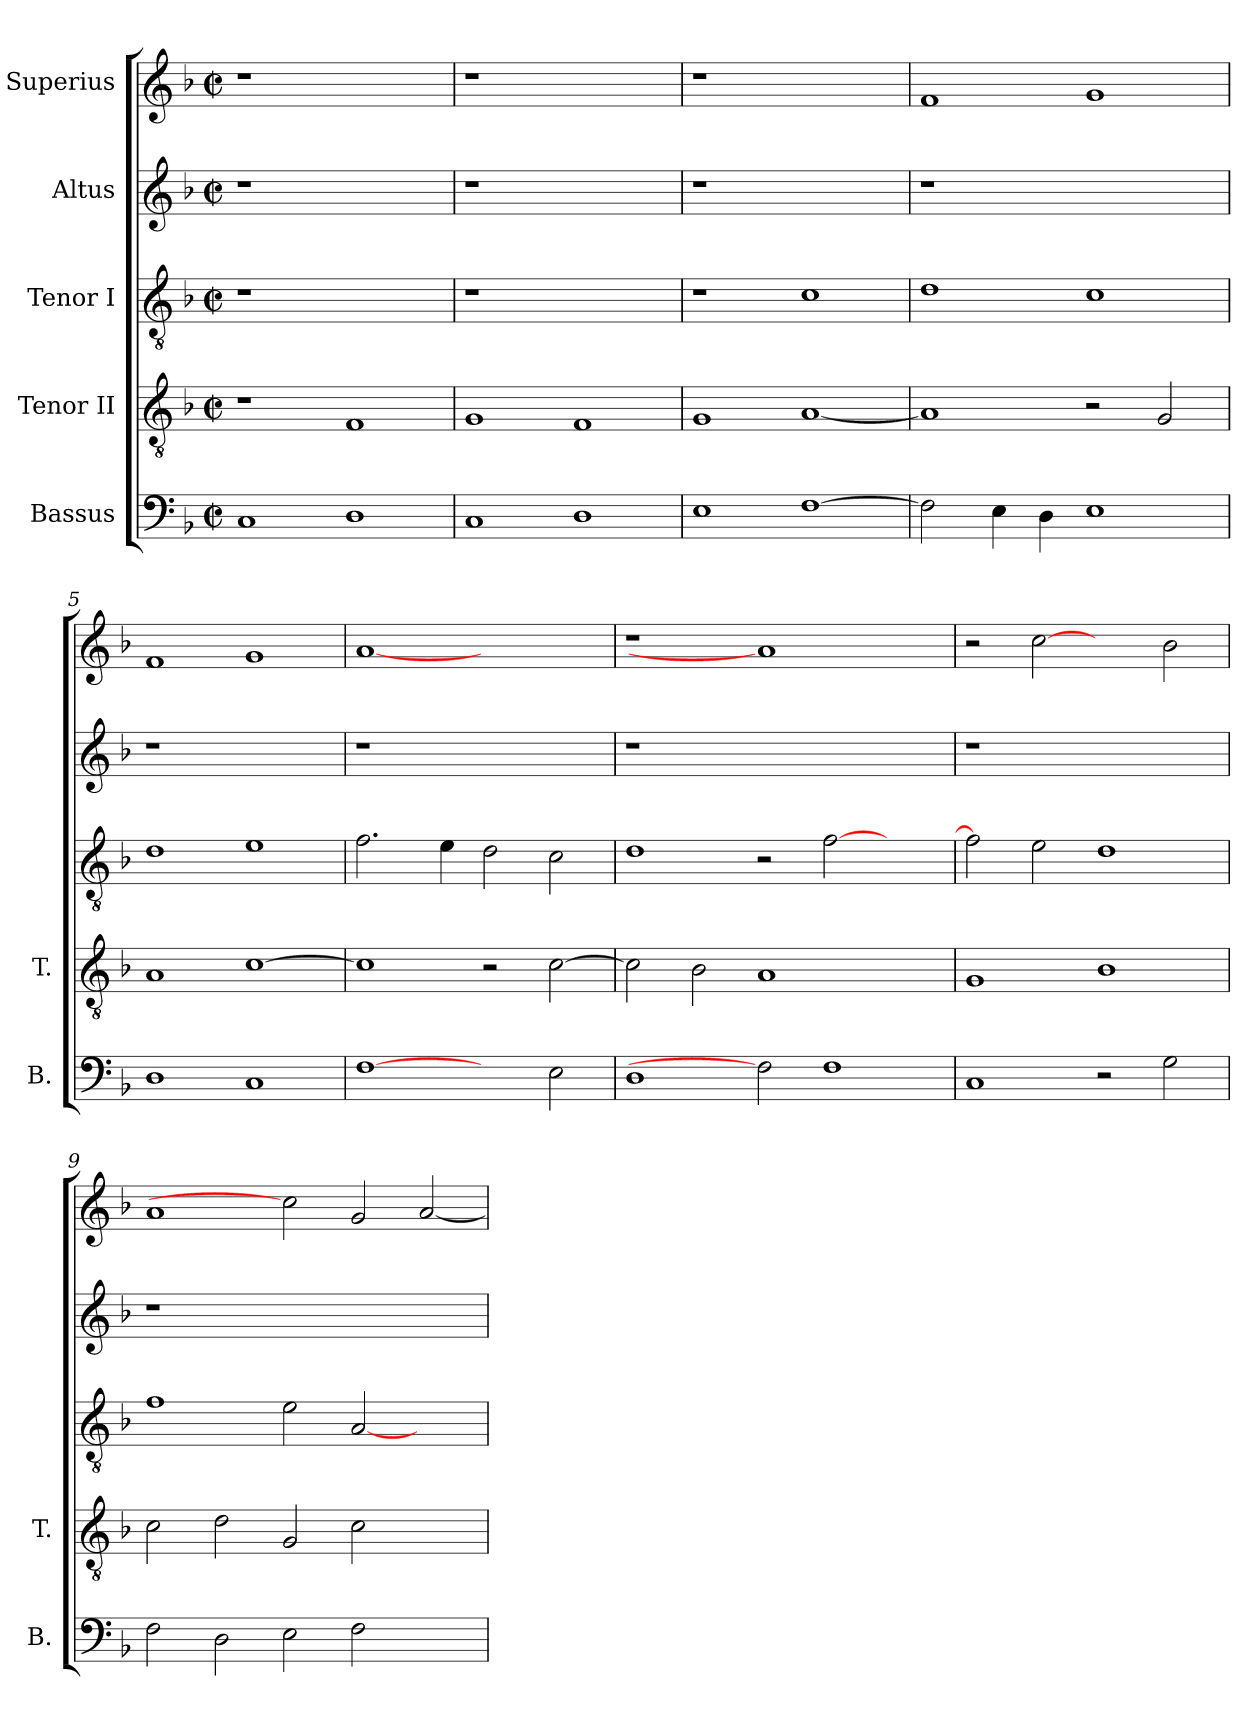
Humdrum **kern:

**kern	**kern	**kern	**kern	**kern
*part5	*part4	*part3	*part2	*part1
*staff5	*staff4	*staff3	*staff2	*staff1
*I"Bassus	*I"Tenor II	*I"Tenor I	*I"Altus	*I"Superius
*I'B.	*I'T.	*	*	*
!!LO:PB:g=z
*clefF4	*clefGv2	*clefGv2	*clefG2	*clefG2
*	*ITrd7c12	*ITrd7c12	*	*
*k[b-]	*k[b-]	*k[b-]	*k[b-]	*k[b-]
*F:	*F:	*F:	*F:	*F:
*M2/2	*M2/2	*M2/2	*M2/2	*M2/2
*met(c|)	*met(c|)	*met(c|)	*met(c|)	*met(c|)
=1	=1	=1	=1	=1
!	!	!LO:N:vis=1	!LO:N:vis=1	!LO:N:vis=1
1Ci	1r	1r	1r	1r
1Di	1FFi	1ryy	1ryy	1ryy
=2	=2	=2	=2	=2
!	!	!LO:N:vis=1	!LO:N:vis=1	!LO:N:vis=1
1Ci	1GGi	1r	1r	1r
1Di	1FFi	1ryy	1ryy	1ryy
=3	=3	=3	=3	=3
!	!	!	!LO:N:vis=1	!LO:N:vis=1
1Ei	1GGi	1r	1r	1r
[>1Fi	[<1AAi	1Ci	1ryy	1ryy
=4	=4	=4	=4	=4
!	!	!	!LO:N:vis=1	!
2Fi\]	1AAi]	1Di	1r	1fi
4Ei\	.	.	.	.
4Di\	.	.	.	.
1Ei	2r	1Ci	1ryy	1gi
.	2GGi/	.	.	.
=5	=5	=5	=5	=5
!	!	!	!LO:N:vis=1	!
1Di	1AAi	1Di	1r	1fi
1Ci	[>1Ci	1Ei	1ryy	1gi
=6	=6	=6	=6	=6
!	!	!	!LO:N:vis=1	!
[1Fi	1Ci]	2.Fi\	1r	[1ai
.	.	4Ei\	.	.
2ryy	2r	2Di\	1ryy	1ryy
2Ei\	[>2Ci\	2Ci\	.	.
!!LO:LB:g=z
=7	=7	=7	=7	=7
!	!	!	!LO:N:vis=1	!LO:N:vis=1
1Di	2Ci\]	1Di	1r	1r
.	2BB-i\	.	.	.
2Fi]	1AAi	2r	1.ryy	1ai]
1Fi	.	[>2Fi\	.	.
.	2ryy	2ryy	.	2ryy
=8	=8	=8	=8	=8
!	!	!	!LO:N:vis=1	!
1Ci	1GGi	2Fi\]	1r	2r
.	.	2Ei\	.	[2cci
2r	1BB-i	1Di	1ryy	2ryy
2Gi\	.	.	.	2b-i\
=9	=9	=9	=9	=9
!	!	!	!LO:N:vis=1	!
2Fi\	2Ci\	1Fi	1r	1ai
2Di\	2Di\	.	.	.
2Ei\	2GGi/	2Ei\	1.ryy	2cci]
2Fi\	2Ci\	[<2AAi/	.	2gi/
2ryy	2ryy	2ryy	.	[<2ai/
=	=	=	=	=
*-	*-	*-	*-	*-
